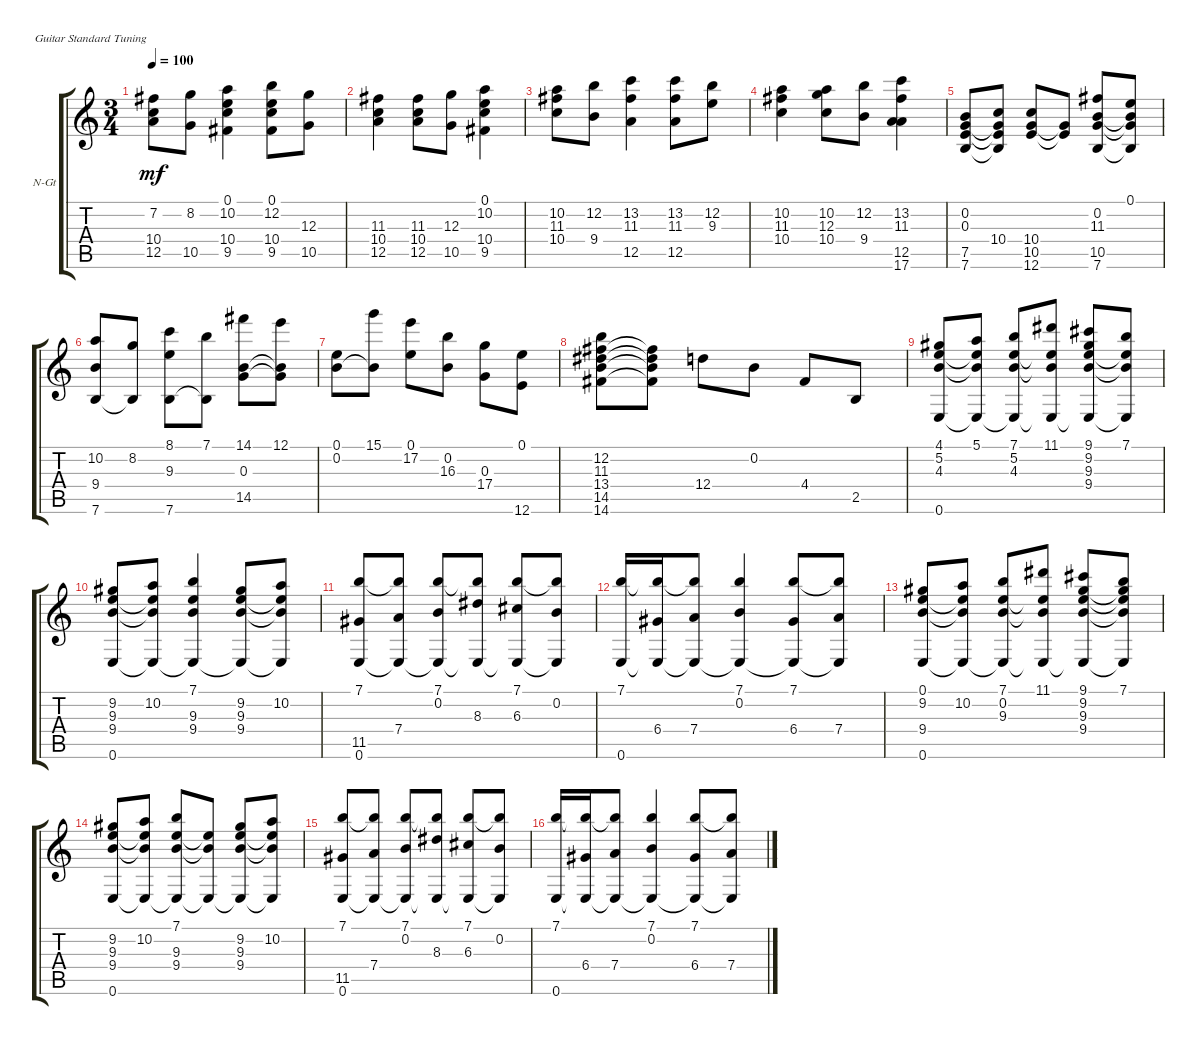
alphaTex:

\bracketExtendMode groupsimilarinstruments
\firstSystemTrackNameOrientation horizontal
\otherSystemsTrackNameOrientation horizontal
\track ("Classical Guitar" "N-Gt") {instrument acousticguitarnylon}
\staff {score tabs}
\tuning (E4 B3 G3 D3 A2 E2)
\ts (3 4)
\tempo 100
\clef g2
\ks c
(7.2 10.4 12.5).8{dy mf} (8.2 10.5).8 (10.2 0.1 10.4 9.5).4 (12.2 0.1 10.4 9.5).8 (12.3 10.5).8 |
(11.3 10.4 12.5).4 (11.3 10.4 12.5).8 (12.3 10.5).8 (10.2 0.1 10.4 9.5).4 |
(10.2 11.3 10.4).8 (12.2 9.4).8 (11.3 12.5 13.2).4 (13.2 11.3 12.5).8 (12.2 9.3).8 |
(11.3 10.4 10.2).4 (12.3 10.4 10.2).8 (12.2 9.4).8 (17.6 11.3 12.5 13.2).4 |
(0.2 0.3 7.6 7.5).8 (0.3{t} 7.6{t} 7.5{t} 10.4).8 (10.4 10.5 12.6).8 (10.5{t} 12.6{t}).8 (11.3 0.2 10.5 7.6).8 (0.2{t} 10.5{t} 7.6{t} 0.1).8 |
(10.2 9.4 7.6).8 (7.6{t} 8.2).8 (8.1 9.3 7.6).8 (7.6{t} 7.1).8 (14.1 14.5 0.3).8 (14.5{t} 0.3{t} 12.1).8 |
(0.1 0.2).8 (0.2{t} 15.1).8 (17.2 0.1).8 (16.3 0.2).8 (17.4 0.3).8 (0.1 12.6).8 |
(12.2 11.3 13.4 14.5 14.6).8 (11.3{t} 13.4{t} 14.5{t} 14.6{t}).8 12.4.8 0.2.8 4.4.8 2.5.8 |
(4.1 5.2 4.3 0.6).8 (5.2{t} 4.3{t} 0.6{t} 5.1).8 (0.6{t} 7.1 5.2 4.3).8 (0.6{t} 5.2{t} 4.3{t} 11.1).8 (0.6{t} 9.1 9.2 9.3 9.4).8 (0.6{t} 9.3{t} 9.4{t} 7.1).8 |
(9.2 9.3 9.4 0.6).8 (9.3{t} 9.4{t} 0.6{t} 10.2).8 (0.6{t} 7.1 9.3 9.4).4 (0.6{t} 9.2 9.3 9.4).8 (0.6{t} 9.3{t} 9.4{t} 10.2).8 |
(7.1 11.5 0.6).8 (7.1{t} 0.6{t} 7.4).8 (0.6{t} 7.1 0.2).8 (0.6{t} 7.1{t} 8.3).8 (0.6{t} 7.1 6.3).8 (0.6{t} 7.1{t} 0.2).8 |
(0.6 7.1).16 (0.6{t} 7.1{t} 6.4).16 (0.6{t} 7.1{t} 7.4).8 (0.6{t} 7.1 0.2).4 (0.6{t} 7.1 6.4).8 (0.6{t} 7.1{t} 7.4).8 |
(9.2 0.1 9.4 0.6).8 (0.1{t} 9.4{t} 0.6{t} 10.2).8 (0.6{t} 7.1 9.3 0.2).8 (0.6{t} 9.3{t} 0.2{t} 11.1).8 (0.6{t} 9.1 9.2 9.3 9.4).8 (0.6{t} 9.2{t} 9.3{t} 9.4{t} 7.1).8 |
(9.2 9.3 9.4 0.6).8 (9.3{t} 9.4{t} 0.6{t} 10.2).8 (0.6{t} 7.1 9.3 9.4).8 (0.6{t} 9.3{t} 9.4{t}).8 (0.6{t} 9.2 9.3 9.4).8 (0.6{t} 9.3{t} 9.4{t} 10.2).8 |
(7.1 11.5 0.6).8 (7.1{t} 0.6{t} 7.4).8 (0.6{t} 7.1 0.2).8 (0.6{t} 7.1{t} 8.3).8 (0.6{t} 7.1 6.3).8 (0.6{t} 7.1{t} 0.2).8 |
(0.6 7.1).16 (0.6{t} 7.1{t} 6.4).16 (0.6{t} 7.1{t} 7.4).8 (0.6{t} 7.1 0.2).4 (0.6{t} 7.1 6.4).8 (0.6{t} 7.1{t} 7.4).8
